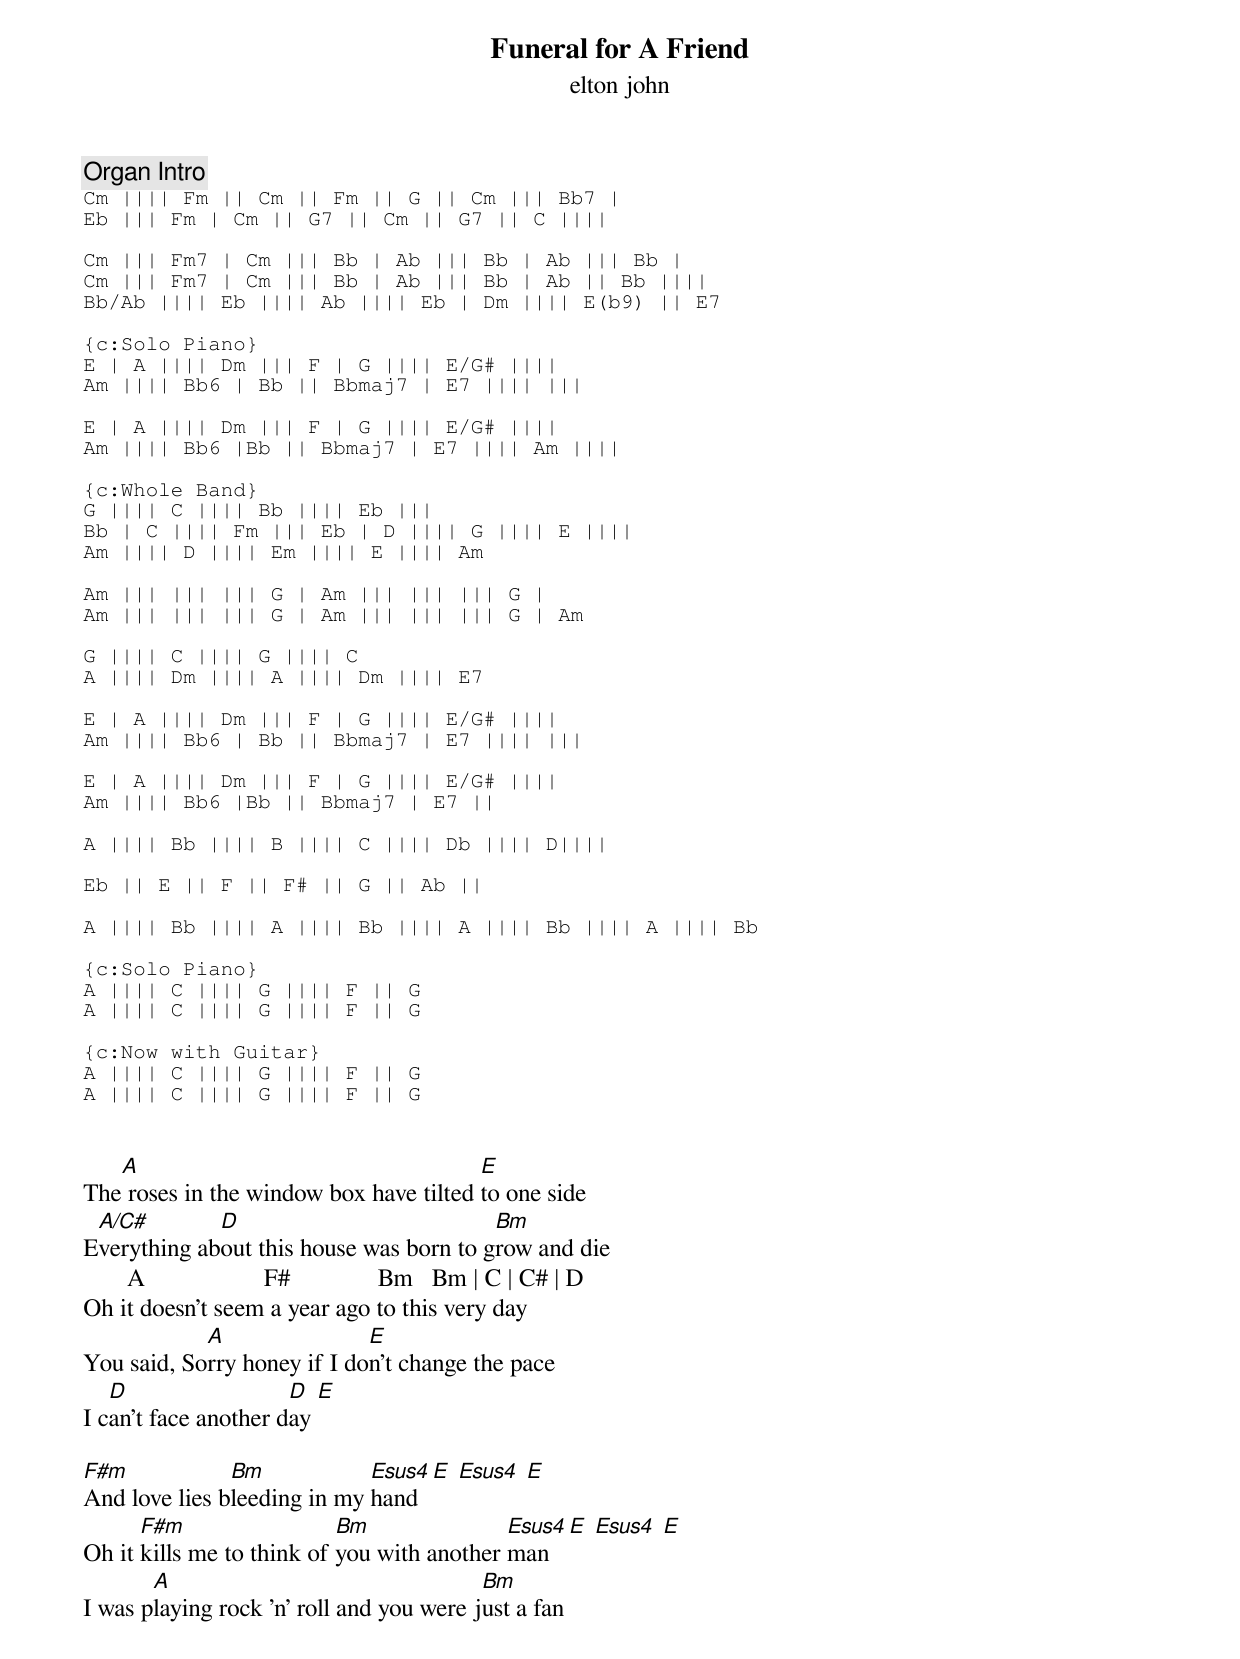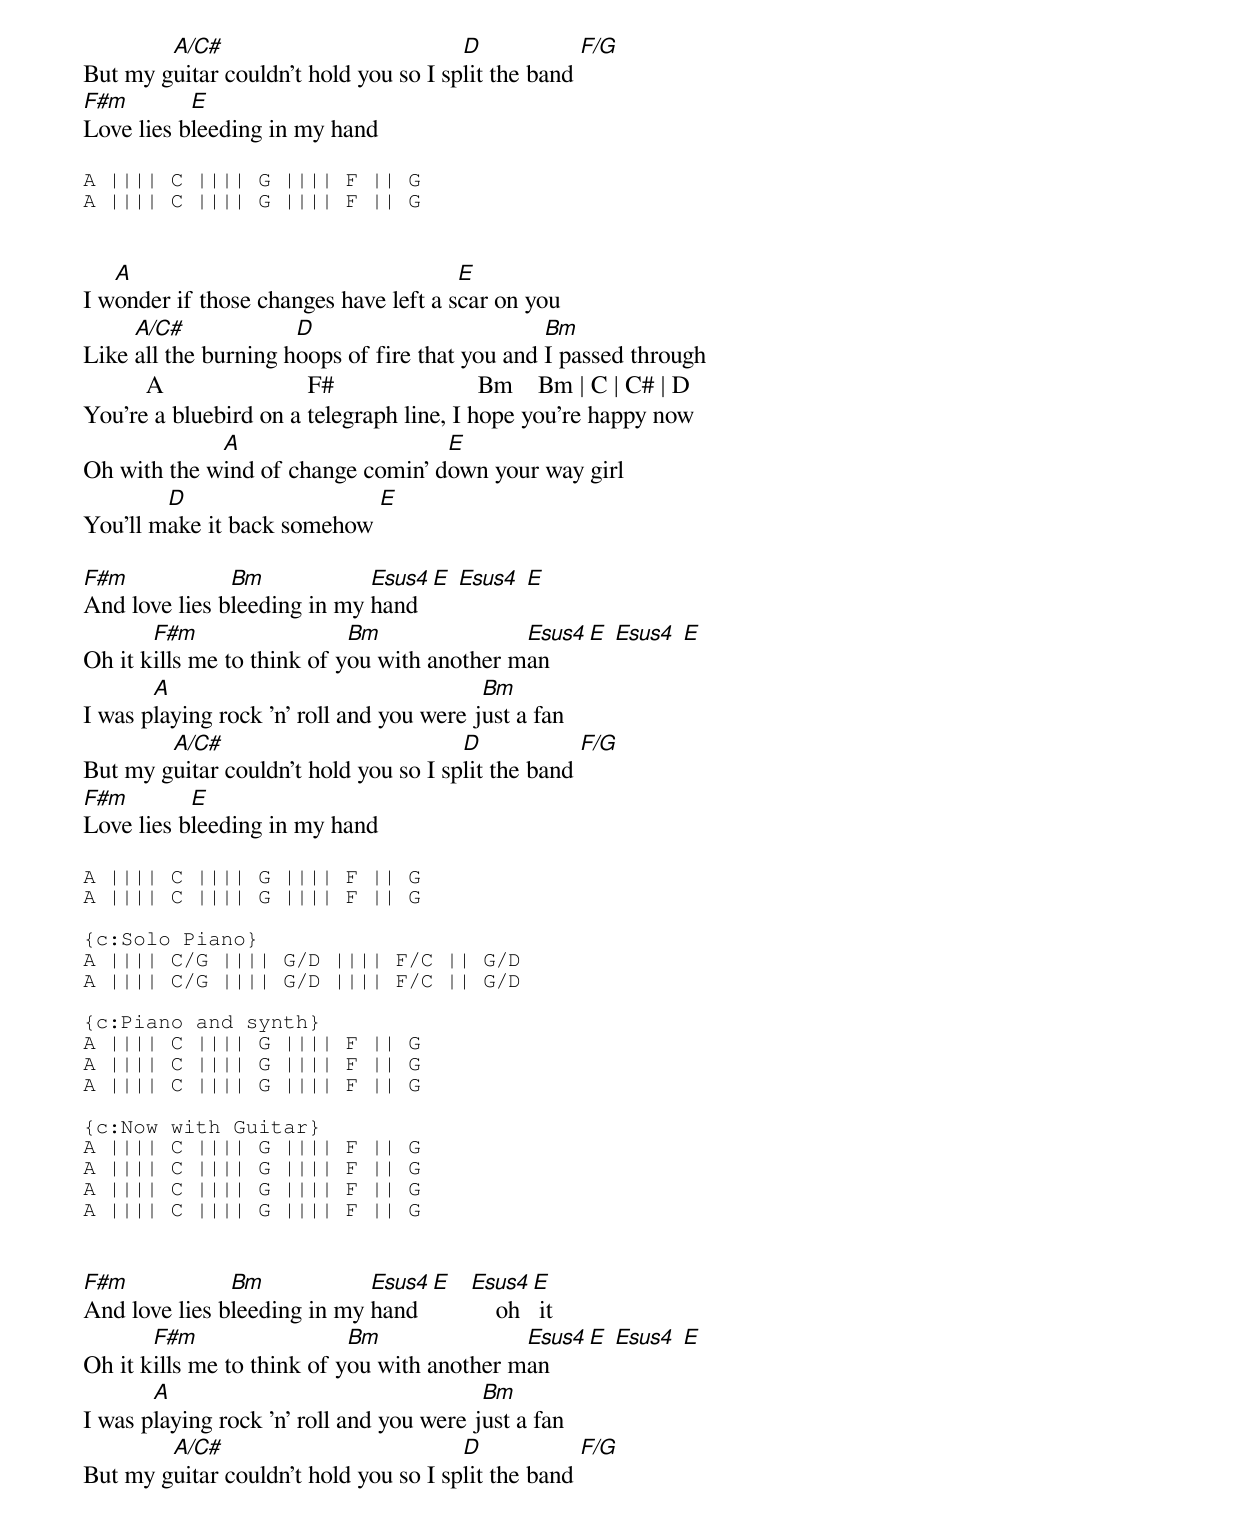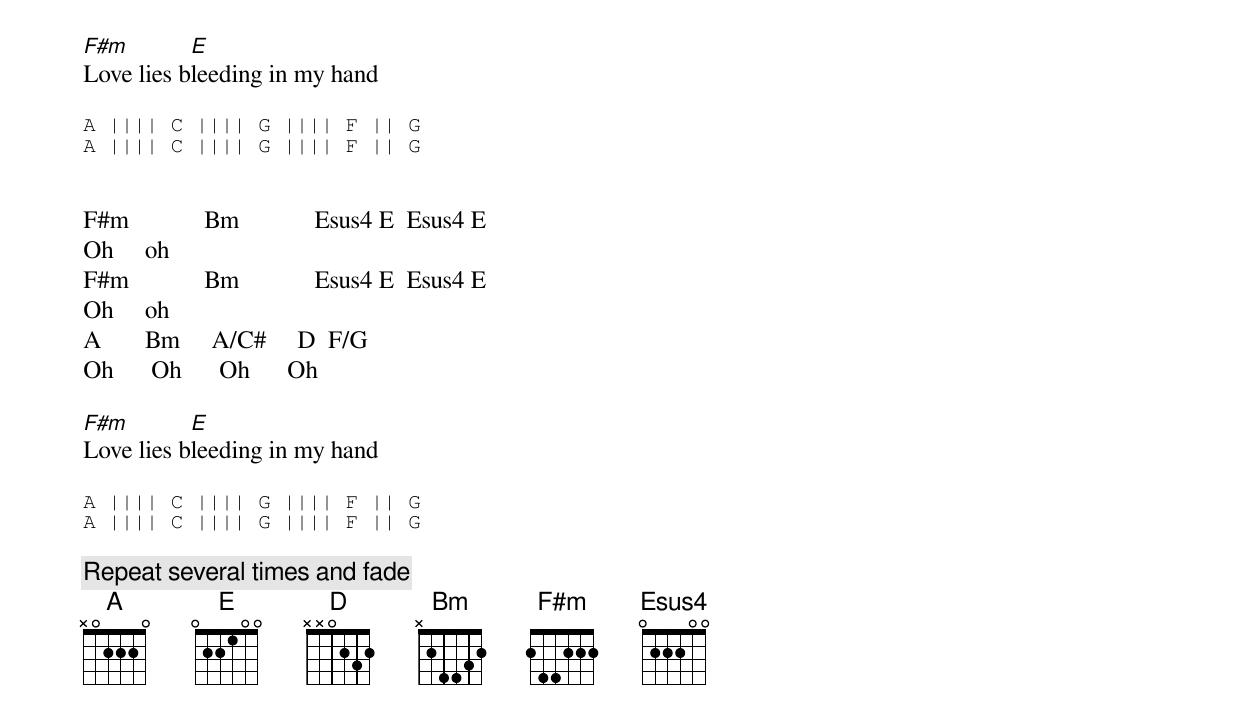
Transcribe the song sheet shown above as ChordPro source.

{title: Funeral for A Friend}
{subtitle: elton john}
{c:Organ Intro}
{sot}
Cm |||| Fm || Cm || Fm || G || Cm ||| Bb7 |
Eb ||| Fm | Cm || G7 || Cm || G7 || C ||||

Cm ||| Fm7 | Cm ||| Bb | Ab ||| Bb | Ab ||| Bb |
Cm ||| Fm7 | Cm ||| Bb | Ab ||| Bb | Ab || Bb ||||
Bb/Ab |||| Eb |||| Ab |||| Eb | Dm |||| E(b9) || E7

{c:Solo Piano}
E | A |||| Dm ||| F | G |||| E/G# ||||
Am |||| Bb6 | Bb || Bbmaj7 | E7 |||| |||

E | A |||| Dm ||| F | G |||| E/G# ||||
Am |||| Bb6 |Bb || Bbmaj7 | E7 |||| Am ||||

{c:Whole Band}
G |||| C |||| Bb |||| Eb |||
Bb | C |||| Fm ||| Eb | D |||| G |||| E ||||
Am |||| D |||| Em |||| E |||| Am

Am ||| ||| ||| G | Am ||| ||| ||| G |
Am ||| ||| ||| G | Am ||| ||| ||| G | Am

G |||| C |||| G |||| C
A |||| Dm |||| A |||| Dm |||| E7

E | A |||| Dm ||| F | G |||| E/G# ||||
Am |||| Bb6 | Bb || Bbmaj7 | E7 |||| |||

E | A |||| Dm ||| F | G |||| E/G# ||||
Am |||| Bb6 |Bb || Bbmaj7 | E7 ||

A |||| Bb |||| B |||| C |||| Db |||| D||||

Eb || E || F || F# || G || Ab ||

A |||| Bb |||| A |||| Bb |||| A |||| Bb |||| A |||| Bb

{c:Solo Piano}
A |||| C |||| G |||| F || G
A |||| C |||| G |||| F || G

{c:Now with Guitar}
A |||| C |||| G |||| F || G
A |||| C |||| G |||| F || G
{eot}


The[A] roses in the window box have tilted [E]to one side
E[A/C#]verything ab[D]out this house was born to g[Bm]row and die
       A                   F#              Bm   Bm | C | C# | D
Oh it doesn't seem a year ago to this very day
You said, So[A]rry honey if I do[E]n’t change the pace
I c[D]an't face another d[D]ay [E]

[F#m]And love lies b[Bm]leeding in my [Esus4]hand [E] [Esus4] [E]
Oh it [F#m]kills me to think of [Bm]you with another [Esus4]man [E] [Esus4] [E]
I was p[A]laying rock 'n' roll and you were j[Bm]ust a fan
But my g[A/C#]uitar couldn't hold you so I sp[D]lit the band [F/G]
[F#m]Love lies b[E]leeding in my hand

{sot}
A |||| C |||| G |||| F || G
A |||| C |||| G |||| F || G
{eot}


I w[A]onder if those changes have left a s[E]car on you
Like [A/C#]all the burning h[D]oops of fire that you and [Bm]I passed through
          A                       F#                       Bm    Bm | C | C# | D
You're a bluebird on a telegraph line, I hope you’re happy now
Oh with the w[A]ind of change comin’ d[E]own your way girl
You'll m[D]ake it back somehow [E]

[F#m]And love lies b[Bm]leeding in my [Esus4]hand [E] [Esus4] [E]
Oh it k[F#m]ills me to think of y[Bm]ou with another m[Esus4]an [E] [Esus4] [E]
I was p[A]laying rock 'n' roll and you were j[Bm]ust a fan
But my g[A/C#]uitar couldn't hold you so I sp[D]lit the band [F/G]
[F#m]Love lies b[E]leeding in my hand

{sot}
A |||| C |||| G |||| F || G
A |||| C |||| G |||| F || G

{c:Solo Piano}
A |||| C/G |||| G/D |||| F/C || G/D
A |||| C/G |||| G/D |||| F/C || G/D

{c:Piano and synth}
A |||| C |||| G |||| F || G
A |||| C |||| G |||| F || G
A |||| C |||| G |||| F || G

{c:Now with Guitar}
A |||| C |||| G |||| F || G
A |||| C |||| G |||| F || G
A |||| C |||| G |||| F || G
A |||| C |||| G |||| F || G
{eot}


[F#m]And love lies b[Bm]leeding in my [Esus4]hand  [E]   [Esus4]    oh[E] it
Oh it k[F#m]ills me to think of y[Bm]ou with another m[Esus4]an [E] [Esus4] [E]
I was p[A]laying rock 'n' roll and you were j[Bm]ust a fan
But my g[A/C#]uitar couldn't hold you so I sp[D]lit the band [F/G]
[F#m]Love lies b[E]leeding in my hand

{sot}
A |||| C |||| G |||| F || G
A |||| C |||| G |||| F || G
{eot}


F#m            Bm            Esus4 E  Esus4 E
Oh     oh
F#m            Bm            Esus4 E  Esus4 E
Oh     oh
A       Bm     A/C#     D  F/G
Oh      Oh      Oh      Oh

[F#m]Love lies b[E]leeding in my hand

{sot}
A |||| C |||| G |||| F || G
A |||| C |||| G |||| F || G
{eot}

{c:   Repeat several times and fade}
